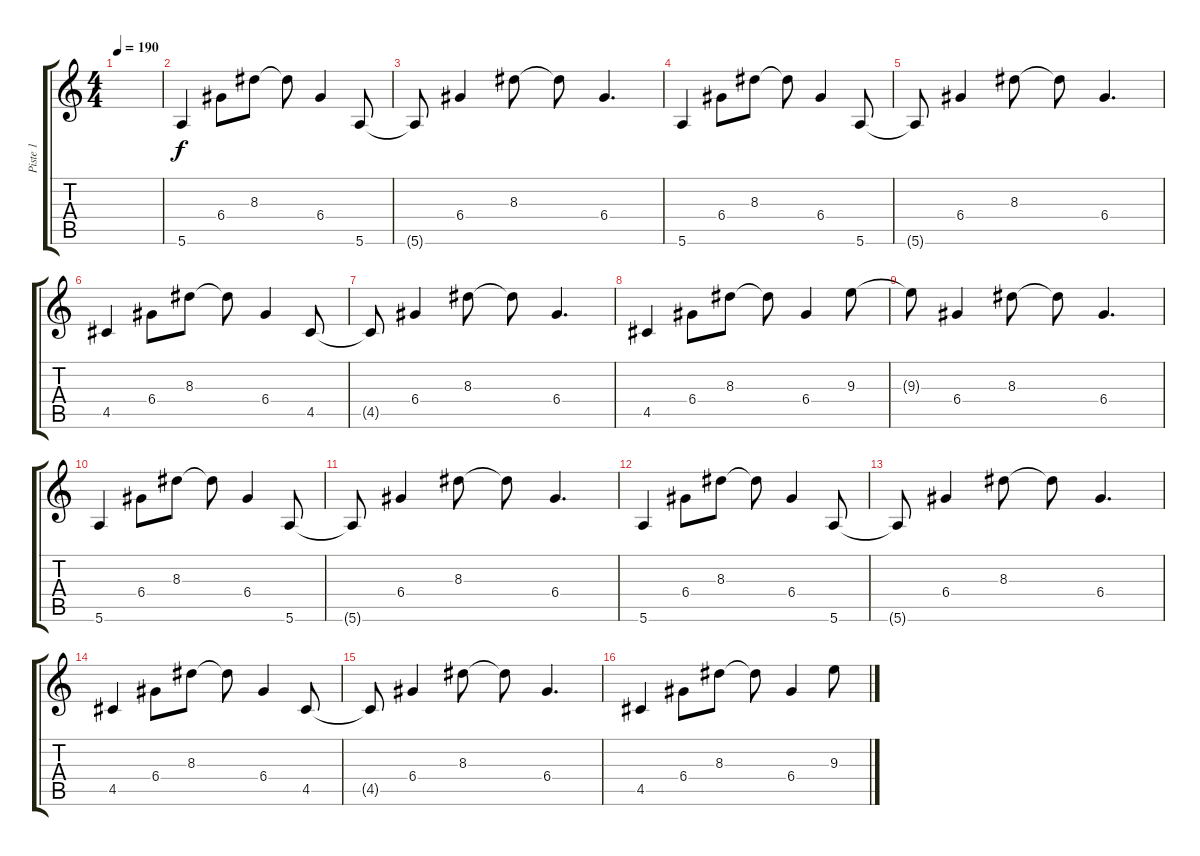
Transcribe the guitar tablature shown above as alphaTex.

\track ("Piste 1" "Piste 1") {instrument acousticguitarsteel}
\staff {score tabs}
\tuning (E4 B3 G3 D3 A2 E2) {hide}
\ts (4 4)
\tempo 190
\clef g2
\ks c
|
5.6.4 6.4.8 8.3.8 8.3{t}.8 6.4.4 5.6.8 |
5.6{t}.8 6.4.4 8.3.8 8.3{t}.8 6.4.4{d} |
5.6.4 6.4.8 8.3.8 8.3{t}.8 6.4.4 5.6.8 |
5.6{t}.8 6.4.4 8.3.8 8.3{t}.8 6.4.4{d} |
4.5.4 6.4.8 8.3.8 8.3{t}.8 6.4.4 4.5.8 |
4.5{t}.8 6.4.4 8.3.8 8.3{t}.8 6.4.4{d} |
4.5.4 6.4.8 8.3.8 8.3{t}.8 6.4.4 9.3.8 |
9.3{t}.8 6.4.4 8.3.8 8.3{t}.8 6.4.4{d} |
5.6.4 6.4.8 8.3.8 8.3{t}.8 6.4.4 5.6.8 |
5.6{t}.8 6.4.4 8.3.8 8.3{t}.8 6.4.4{d} |
5.6.4 6.4.8 8.3.8 8.3{t}.8 6.4.4 5.6.8 |
5.6{t}.8 6.4.4 8.3.8 8.3{t}.8 6.4.4{d} |
4.5.4 6.4.8 8.3.8 8.3{t}.8 6.4.4 4.5.8 |
4.5{t}.8 6.4.4 8.3.8 8.3{t}.8 6.4.4{d} |
4.5.4 6.4.8 8.3.8 8.3{t}.8 6.4.4 9.3.8
